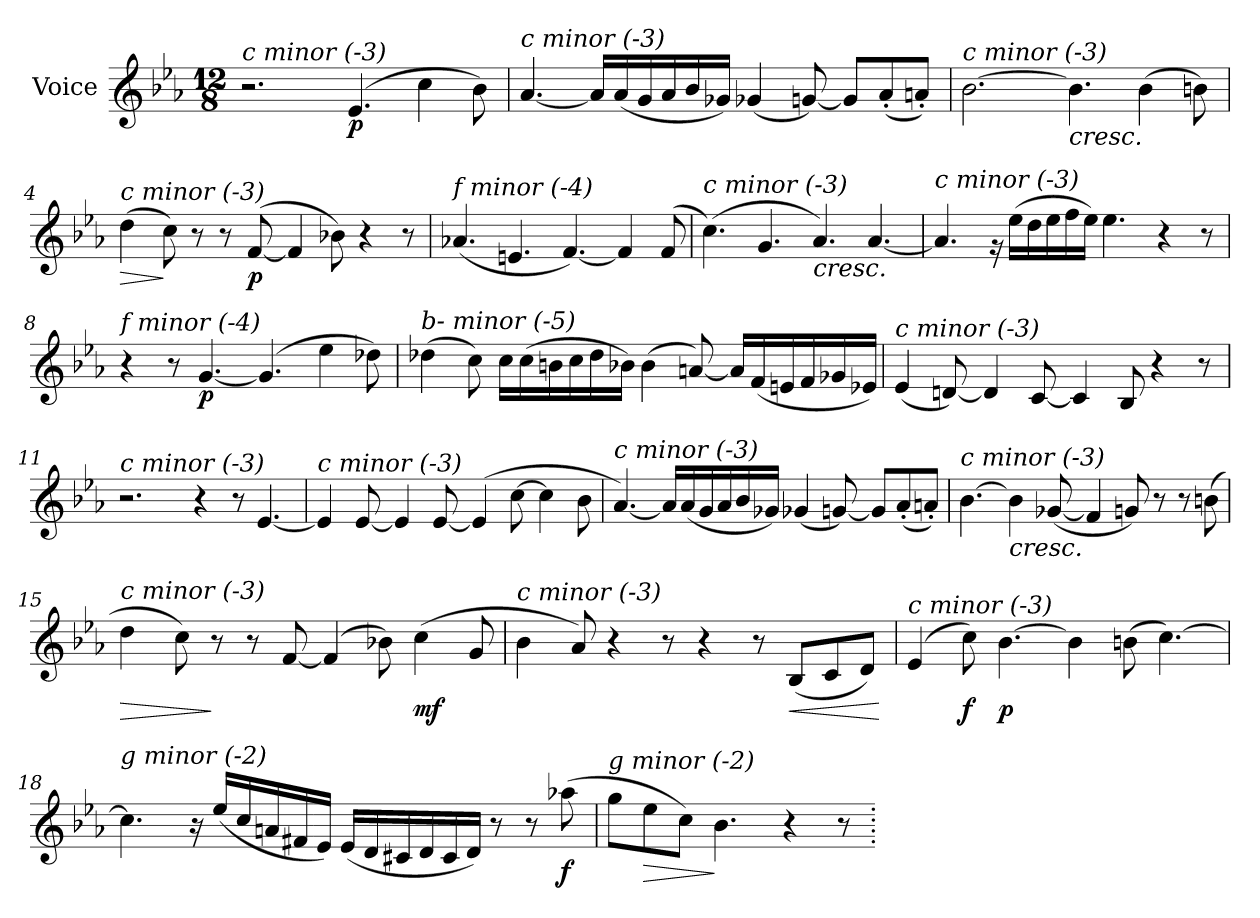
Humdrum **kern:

**kern	**dynam
*part1	*part1
*staff1	*staff1
*I"Voice	*
*I'V	*
*clefG2	*
*k[b-e-a-]	*
*M12/8	*
*MM58	*
=1	=1
!LO:TX:i:t=c minor (-3)	!
2.r	.
!	!LO:DY:b
(>4.e-/	p
4cc\	.
8b-\)	.
=2	=2
!LO:TX:i:t=c minor (-3)	!
[4.a-/	.
16a-/LL]	.
(<16a-/	.
16g/	.
16a-/	.
16b-/	.
16g-Xi/JJ)	.
(<4g-Xi/	.
[8g/)	.
8g/L]	.
(<8a-'/	.
8an'/J)	.
=3	=3
!LO:TX:i:t=c minor (-3)	!
[2.b-\	.
!LO:TX:b:i:t=cresc.	!
4.b-\]	.
(>4b-\	.
8bn\)	.
=4	=4
!LO:TX:i:t=c minor (-3)	!
!	!LO:HP:b
(>4dd\	>
8cc\)	]
8r	.
8r	.
!	!LO:DY:b
(>[8f/	p
4f/]	.
8b-X\)	.
4r	.
8r	.
!!LO:LB:g=z
=5	=5
!LO:TX:i:t=f minor (-4)	!
(<4.a-X/	.
4.en/	.
[4.f/)	.
4f/]	.
(>8f/	.
=6	=6
!LO:TX:i:t=c minor (-3)	!
(>4.cc\)	.
4.g/	.
!LO:TX:b:i:t=cresc.	!
4.a-/)	.
[4.a-/	.
=7	=7
!LO:TX:i:t=c minor (-3)	!
4.a-/]	.
16rg	.
(>16ee-\LL	.
16dd\	.
16ee-\	.
16ff\	.
16ee-\JJ)	.
4.ee-\	.
4r	.
8r	.
=8	=8
!LO:TX:i:t=f minor (-4)	!
4r	.
8r	.
!	!LO:DY:b
[4.g/	p
(>4.g/]	.
4ee-\	.
8dd-X\)	.
!!LO:LB:g=z
=9	=9
!LO:TX:i:t=b- minor (-5)	!
(>4dd-X\	.
8cc\)	.
16cc\LL	.
(>16cc\	.
16bn\	.
16cc\	.
16dd-\	.
16b-X\JJ)	.
(>4b-\	.
[8an/)	.
16a/LL]	.
(<16f/	.
16en/	.
16f/	.
16g-X/	.
16e-X/JJ)	.
=10	=10
!LO:TX:i:t=c minor (-3)	!
(<4e-/	.
[8dn/)	.
4d/]	.
[8c/	.
4c/]	.
8B-/	.
4r	.
8r	.
!!LO:LB:g=z
=11	=11
!LO:TX:i:t=c minor (-3)	!
2.r	.
4r	.
8r	.
[4.e-/	.
=12	=12
!LO:TX:i:t=c minor (-3)	!
4e-/]	.
[8e-/	.
4e-/]	.
[8e-/	.
(>4e-/]	.
[8cc\	.
4cc\]	.
8b-\	.
=13	=13
!LO:TX:i:t=c minor (-3)	!
[4.a-/)	.
16a-/LL]	.
(<16a-/	.
16g/	.
16a-/	.
16b-/	.
16g-Xi/JJ)	.
(<4g-Xi/	.
[8g/)	.
8g/L]	.
(<8a-'/	.
8an'/J)	.
!!LO:LB:g=z
=14	=14
!LO:TX:i:t=c minor (-3)	!
[4.b-\	.
!LO:TX:b:i:t=cresc.	!
4b-\]	.
(<[8g-Xi/	.
4f#/]	.
8g/)	.
8r	.
8r	.
(>8bn\	.
=15	=15
!LO:TX:i:t=c minor (-3)	!
!	!LO:HP:b
4dd\	>
8cc\)	.
8r	]
8r	.
[8f/	.
(>4f/]	.
8b-X\)	.
!	!LO:DY:b
(>4cc\	mf
8g/	.
!!LO:LB:g=z
=16	=16
!LO:TX:i:t=c minor (-3)	!
4b-\	.
8a-/)	.
4r	.
8r	.
4r	.
8r	.
!	!LO:HP:b
(<8B-/L	<
8c/	.
8d/J)	.
.	[
=17	=17
!LO:TX:i:t=c minor (-3)	!
(>4e-/	.
!	!LO:DY:b
8cc\)	f
!	!LO:DY:b
[4.b-\	p
4b-\]	.
(>8bn\	.
[4.cc\)	.
=18	=18
!LO:TX:i:t=g minor (-2)	!
4.cc\]	.
16r	.
(<16ee-/LL	.
16cc/	.
16an/	.
16f#Xi/	.
16e-/JJ)	.
(<16e-/LL	.
16d/	.
16c#X/	.
16d/	.
16c#/	.
16d/JJ)	.
8r	.
8r	.
!	!LO:DY:b
(>8aa-X\	f
!!LO:LB:g=z
=19	=19
!LO:TX:i:t=g minor (-2)	!
8gg\L	.
!	!LO:HP:b
8ee-\	>
8cc\J)	.
4.b-\	]
4r	.
8r	.
=.	=.
*-	*-
